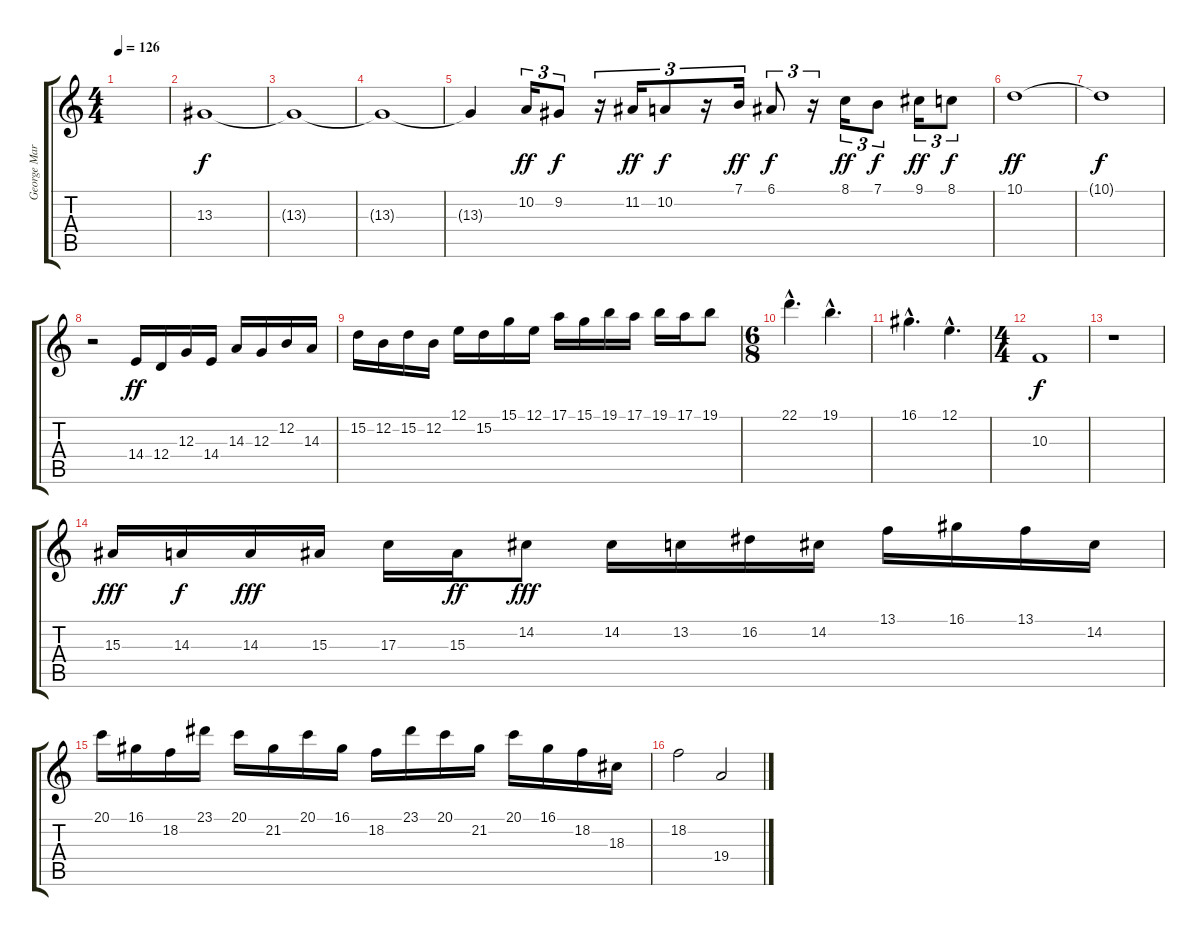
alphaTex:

\track ("George Martin" "George Mar") {instrument stringensemble1}
\staff {score tabs}
\tuning (E4 B3 G3 D3 A2 E2) {hide}
\ts (4 4)
\tempo 126
\clef g2
\ks c
|
13.3.1 |
13.3{t}.1 |
13.3{t}.1 |
13.3{t}.4 10.2.16{tu (3 2) dy ff} 9.2.8{tu (3 2) dy f} r.16{tu (3 2)} 11.2.16{tu (3 2) dy ff} 10.2.8{tu (3 2) dy f} r.16{tu (3 2)} 7.1.16{tu (3 2) dy ff} 6.1.8{tu (3 2) dy f} r.16{tu (3 2)} 8.1.16{tu (3 2) dy ff} 7.1.8{tu (3 2) dy f} 9.1.16{tu (3 2) dy ff} 8.1.8{tu (3 2) dy f} |
10.1.1{dy ff} |
10.1{t}.1{dy f} |
r.2 14.4.16{dy ff} 12.4.16 12.3.16 14.4.16 14.3.16 12.3.16 12.2.16 14.3.16 |
15.2.16 12.2.16 15.2.16 12.2.16 12.1.16 15.2.16 15.1.16 12.1.16 17.1.16 15.1.16 19.1.16 17.1.16 19.1.16 17.1.16 19.1.8 |
\ts (6 8)
22.1{hac}.4{d} 19.1{hac}.4{d} |
16.1{hac}.4{d} 12.1{hac}.4{d} |
\ts (4 4)
10.3.1{dy f} |
r.1 |
15.3.16{dy fff} 14.3.16{dy f} 14.3.16{dy fff} 15.3.16 17.3.16 15.3.16{dy ff} 14.2.8{dy fff} 14.2.16 13.2.16 16.2.16 14.2.16 13.1.16 16.1.16 13.1.16 14.2.16 |
20.1.16 16.1.16 18.2.16 23.1.16 20.1.16 21.2.16 20.1.16 16.1.16 18.2.16 23.1.16 20.1.16 21.2.16 20.1.16 16.1.16 18.2.16 18.3.16 |
18.2.2 19.4.2
